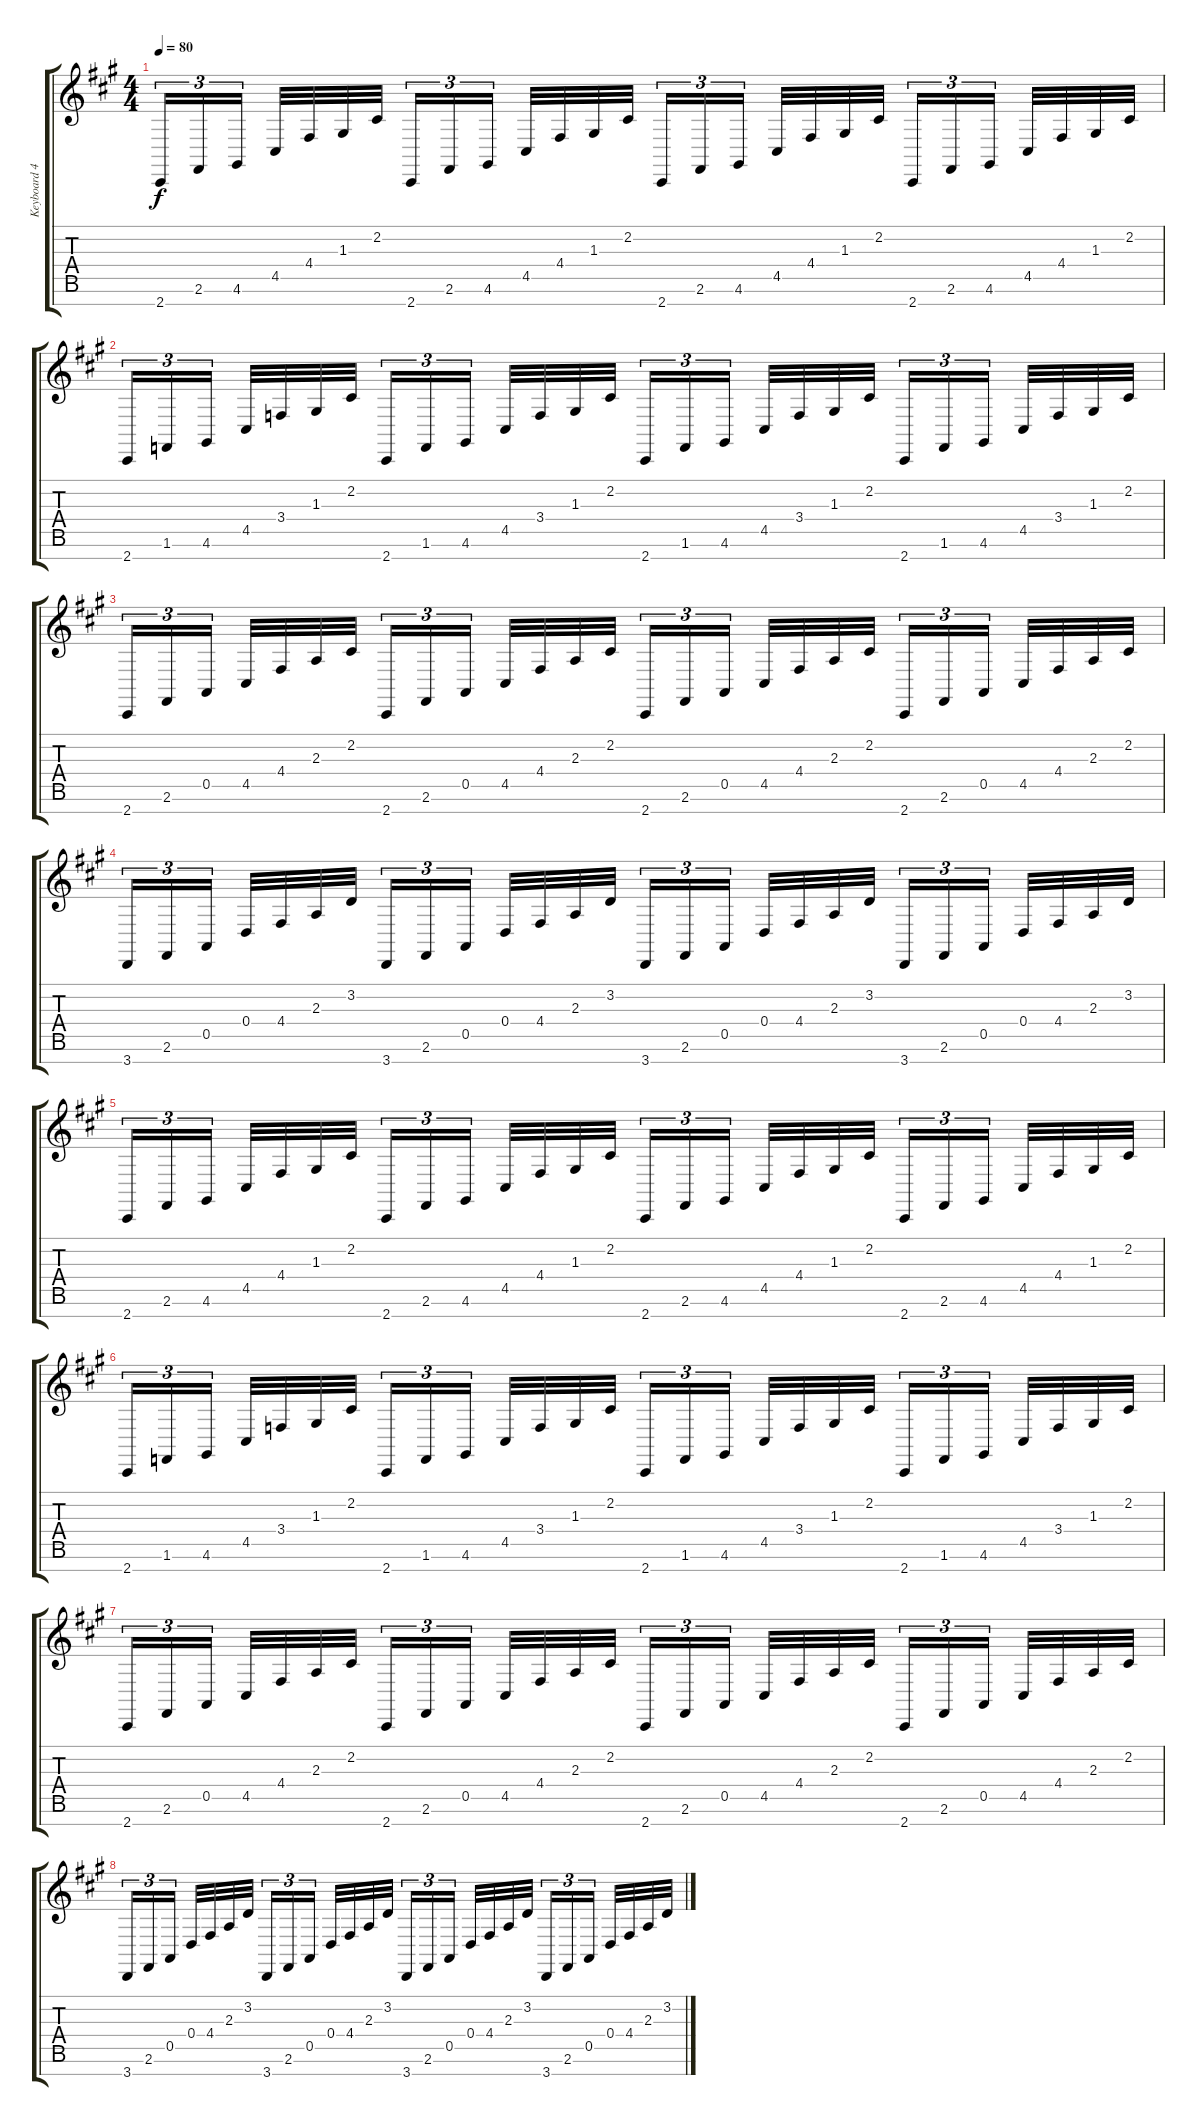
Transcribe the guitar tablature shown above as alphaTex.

\track ("Keyboard 4" "Keyboard 4") {instrument lead8bassandlead}
\staff {score tabs}
\tuning (E4 B3 G3 D3 A2 E2 B1) {hide}
\ts (4 4)
\tempo 80
\clef g2
\ks a
2.7.16{tu (3 2) dy f balance 0} 2.6.16{tu (3 2)} 4.6.16{tu (3 2) beam splitsecondary} 4.5.32{balance 16} 4.4.32 1.3.32 2.2.32 2.7.16{tu (3 2) balance 0} 2.6.16{tu (3 2)} 4.6.16{tu (3 2) beam splitsecondary} 4.5.32{balance 16} 4.4.32 1.3.32 2.2.32 2.7.16{tu (3 2) balance 0} 2.6.16{tu (3 2)} 4.6.16{tu (3 2) beam splitsecondary} 4.5.32{balance 16} 4.4.32 1.3.32 2.2.32 2.7.16{tu (3 2) balance 0} 2.6.16{tu (3 2)} 4.6.16{tu (3 2) beam splitsecondary} 4.5.32{balance 16} 4.4.32 1.3.32 2.2.32 |
2.7.16{tu (3 2) balance 0} 1.6.16{tu (3 2)} 4.6.16{tu (3 2) beam splitsecondary} 4.5.32{balance 16} 3.4.32 1.3.32 2.2.32 2.7.16{tu (3 2) balance 0} 1.6.16{tu (3 2)} 4.6.16{tu (3 2) beam splitsecondary} 4.5.32{balance 16} 3.4.32 1.3.32 2.2.32 2.7.16{tu (3 2) balance 0} 1.6.16{tu (3 2)} 4.6.16{tu (3 2) beam splitsecondary} 4.5.32{balance 16} 3.4.32 1.3.32 2.2.32 2.7.16{tu (3 2) balance 0} 1.6.16{tu (3 2)} 4.6.16{tu (3 2) beam splitsecondary} 4.5.32{balance 16} 3.4.32 1.3.32 2.2.32 |
2.7.16{tu (3 2) balance 0} 2.6.16{tu (3 2)} 0.5.16{tu (3 2) beam splitsecondary} 4.5.32{balance 16} 4.4.32 2.3.32 2.2.32 2.7.16{tu (3 2) balance 0} 2.6.16{tu (3 2)} 0.5.16{tu (3 2) beam splitsecondary} 4.5.32{balance 16} 4.4.32 2.3.32 2.2.32 2.7.16{tu (3 2) balance 0} 2.6.16{tu (3 2)} 0.5.16{tu (3 2) beam splitsecondary} 4.5.32{balance 16} 4.4.32 2.3.32 2.2.32 2.7.16{tu (3 2) balance 0} 2.6.16{tu (3 2)} 0.5.16{tu (3 2) beam splitsecondary} 4.5.32{balance 16} 4.4.32 2.3.32 2.2.32 |
3.7.16{tu (3 2) balance 0} 2.6.16{tu (3 2)} 0.5.16{tu (3 2) beam splitsecondary} 0.4.32{balance 16} 4.4.32 2.3.32 3.2.32 3.7.16{tu (3 2) balance 0} 2.6.16{tu (3 2)} 0.5.16{tu (3 2) beam splitsecondary} 0.4.32{balance 16} 4.4.32 2.3.32 3.2.32 3.7.16{tu (3 2) balance 0} 2.6.16{tu (3 2)} 0.5.16{tu (3 2) beam splitsecondary} 0.4.32{balance 16} 4.4.32 2.3.32 3.2.32 3.7.16{tu (3 2) balance 0} 2.6.16{tu (3 2)} 0.5.16{tu (3 2) beam splitsecondary} 0.4.32{balance 16} 4.4.32 2.3.32 3.2.32 |
2.7.16{tu (3 2) balance 0} 2.6.16{tu (3 2)} 4.6.16{tu (3 2) beam splitsecondary} 4.5.32{balance 16} 4.4.32 1.3.32 2.2.32 2.7.16{tu (3 2) balance 0} 2.6.16{tu (3 2)} 4.6.16{tu (3 2) beam splitsecondary} 4.5.32{balance 16} 4.4.32 1.3.32 2.2.32 2.7.16{tu (3 2) balance 0} 2.6.16{tu (3 2)} 4.6.16{tu (3 2) beam splitsecondary} 4.5.32{balance 16} 4.4.32 1.3.32 2.2.32 2.7.16{tu (3 2) balance 0} 2.6.16{tu (3 2)} 4.6.16{tu (3 2) beam splitsecondary} 4.5.32{balance 16} 4.4.32 1.3.32 2.2.32 |
2.7.16{tu (3 2) balance 0} 1.6.16{tu (3 2)} 4.6.16{tu (3 2) beam splitsecondary} 4.5.32{balance 16} 3.4.32 1.3.32 2.2.32 2.7.16{tu (3 2) balance 0} 1.6.16{tu (3 2)} 4.6.16{tu (3 2) beam splitsecondary} 4.5.32{balance 16} 3.4.32 1.3.32 2.2.32 2.7.16{tu (3 2) balance 0} 1.6.16{tu (3 2)} 4.6.16{tu (3 2) beam splitsecondary} 4.5.32{balance 16} 3.4.32 1.3.32 2.2.32 2.7.16{tu (3 2) balance 0} 1.6.16{tu (3 2)} 4.6.16{tu (3 2) beam splitsecondary} 4.5.32{balance 16} 3.4.32 1.3.32 2.2.32 |
2.7.16{tu (3 2) balance 0} 2.6.16{tu (3 2)} 0.5.16{tu (3 2) beam splitsecondary} 4.5.32{balance 16} 4.4.32 2.3.32 2.2.32 2.7.16{tu (3 2) balance 0} 2.6.16{tu (3 2)} 0.5.16{tu (3 2) beam splitsecondary} 4.5.32{balance 16} 4.4.32 2.3.32 2.2.32 2.7.16{tu (3 2) balance 0} 2.6.16{tu (3 2)} 0.5.16{tu (3 2) beam splitsecondary} 4.5.32{balance 16} 4.4.32 2.3.32 2.2.32 2.7.16{tu (3 2) balance 0} 2.6.16{tu (3 2)} 0.5.16{tu (3 2) beam splitsecondary} 4.5.32{balance 16} 4.4.32 2.3.32 2.2.32 |
3.7.16{tu (3 2) balance 0} 2.6.16{tu (3 2)} 0.5.16{tu (3 2) beam splitsecondary} 0.4.32{balance 16} 4.4.32 2.3.32 3.2.32 3.7.16{tu (3 2) balance 0} 2.6.16{tu (3 2)} 0.5.16{tu (3 2) beam splitsecondary} 0.4.32{balance 16} 4.4.32 2.3.32 3.2.32 3.7.16{tu (3 2) balance 0} 2.6.16{tu (3 2)} 0.5.16{tu (3 2) beam splitsecondary} 0.4.32{balance 16} 4.4.32 2.3.32 3.2.32 3.7.16{tu (3 2) balance 0} 2.6.16{tu (3 2)} 0.5.16{tu (3 2) beam splitsecondary} 0.4.32{balance 16} 4.4.32 2.3.32 3.2.32
